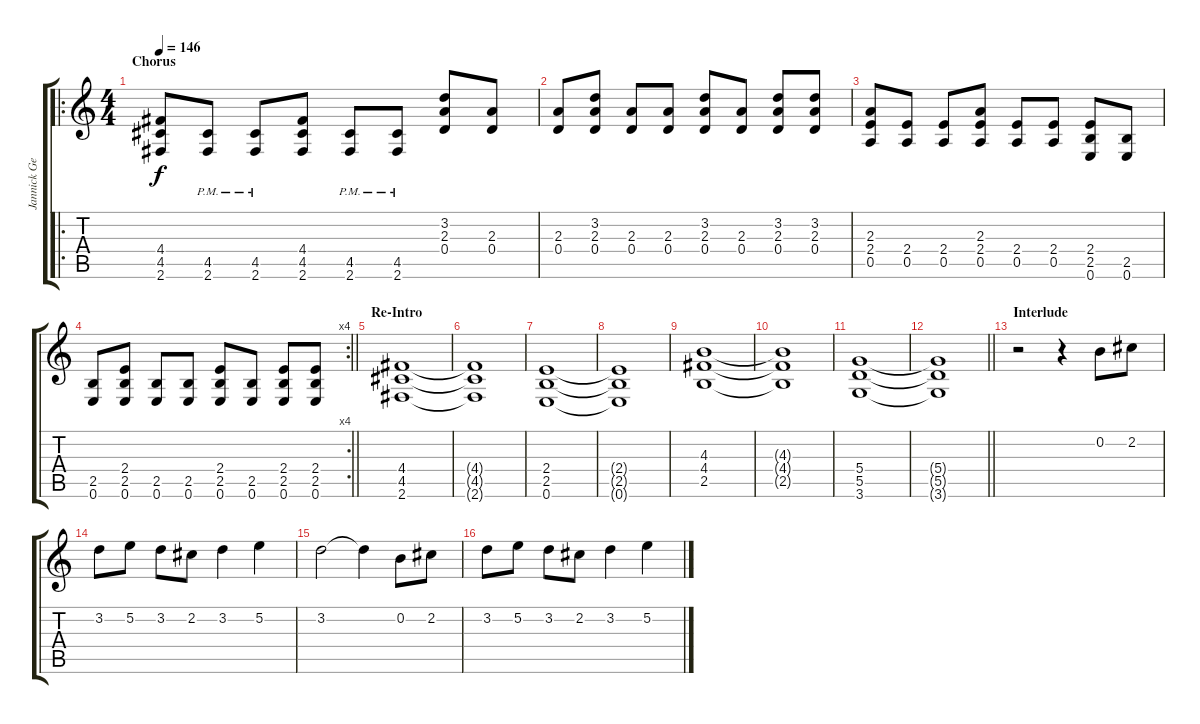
\track ("Jannick Gers" "Jannick Ge") {instrument distortionguitar}
\staff {score tabs}
\tuning (E4 B3 G3 D3 A2 E2) {hide}
\ro
\ts (4 4)
\section ("" "Chorus")
\tempo 146
\clef g2
\ks c
(4.4 4.5 2.6).8{dy f} (4.5{pm} 2.6{pm}).8 (4.5{pm} 2.6{pm}).8 (4.4 4.5 2.6).8 (4.5{pm} 2.6{pm}).8 (4.5{pm} 2.6{pm}).8 (3.2 2.3 0.4).8 (2.3 0.4).8 |
(2.3 0.4).8 (3.2 2.3 0.4).8 (2.3 0.4).8 (2.3 0.4).8 (3.2 2.3 0.4).8 (2.3 0.4).8 (3.2 2.3 0.4).8 (3.2 2.3 0.4).8 |
(2.3 2.4 0.5).8 (2.4 0.5).8 (2.4 0.5).8 (2.3 2.4 0.5).8 (2.4 0.5).8 (2.4 0.5).8 (2.4 2.5 0.6).8 (2.5 0.6).8 |
\rc 4
\barLineRight lightlight
(2.5 0.6).8 (2.4 2.5 0.6).8 (2.5 0.6).8 (2.5 0.6).8 (2.4 2.5 0.6).8 (2.5 0.6).8 (2.4 2.5 0.6).8 (2.4 2.5 0.6).8 |
\section ("" "Re-Intro")
(4.4 4.5 2.6).1 |
(4.4{t} 4.5{t} 2.6{t}).1 |
(2.4 2.5 0.6).1 |
(2.4{t} 2.5{t} 0.6{t}).1 |
(4.3 4.4 2.5).1 |
(4.3{t} 4.4{t} 2.5{t}).1 |
(5.4 5.5 3.6).1 |
\barLineRight lightlight
(5.4{t} 5.5{t} 3.6{t}).1 |
\section ("" "Interlude")
r.2 r.4 0.2.8 2.2.8 |
3.2.8 5.2.8 3.2.8 2.2.8 3.2.4 5.2.4 |
3.2.2 3.2{t}.4 0.2.8 2.2.8 |
3.2.8 5.2.8 3.2.8 2.2.8 3.2.4 5.2.4
